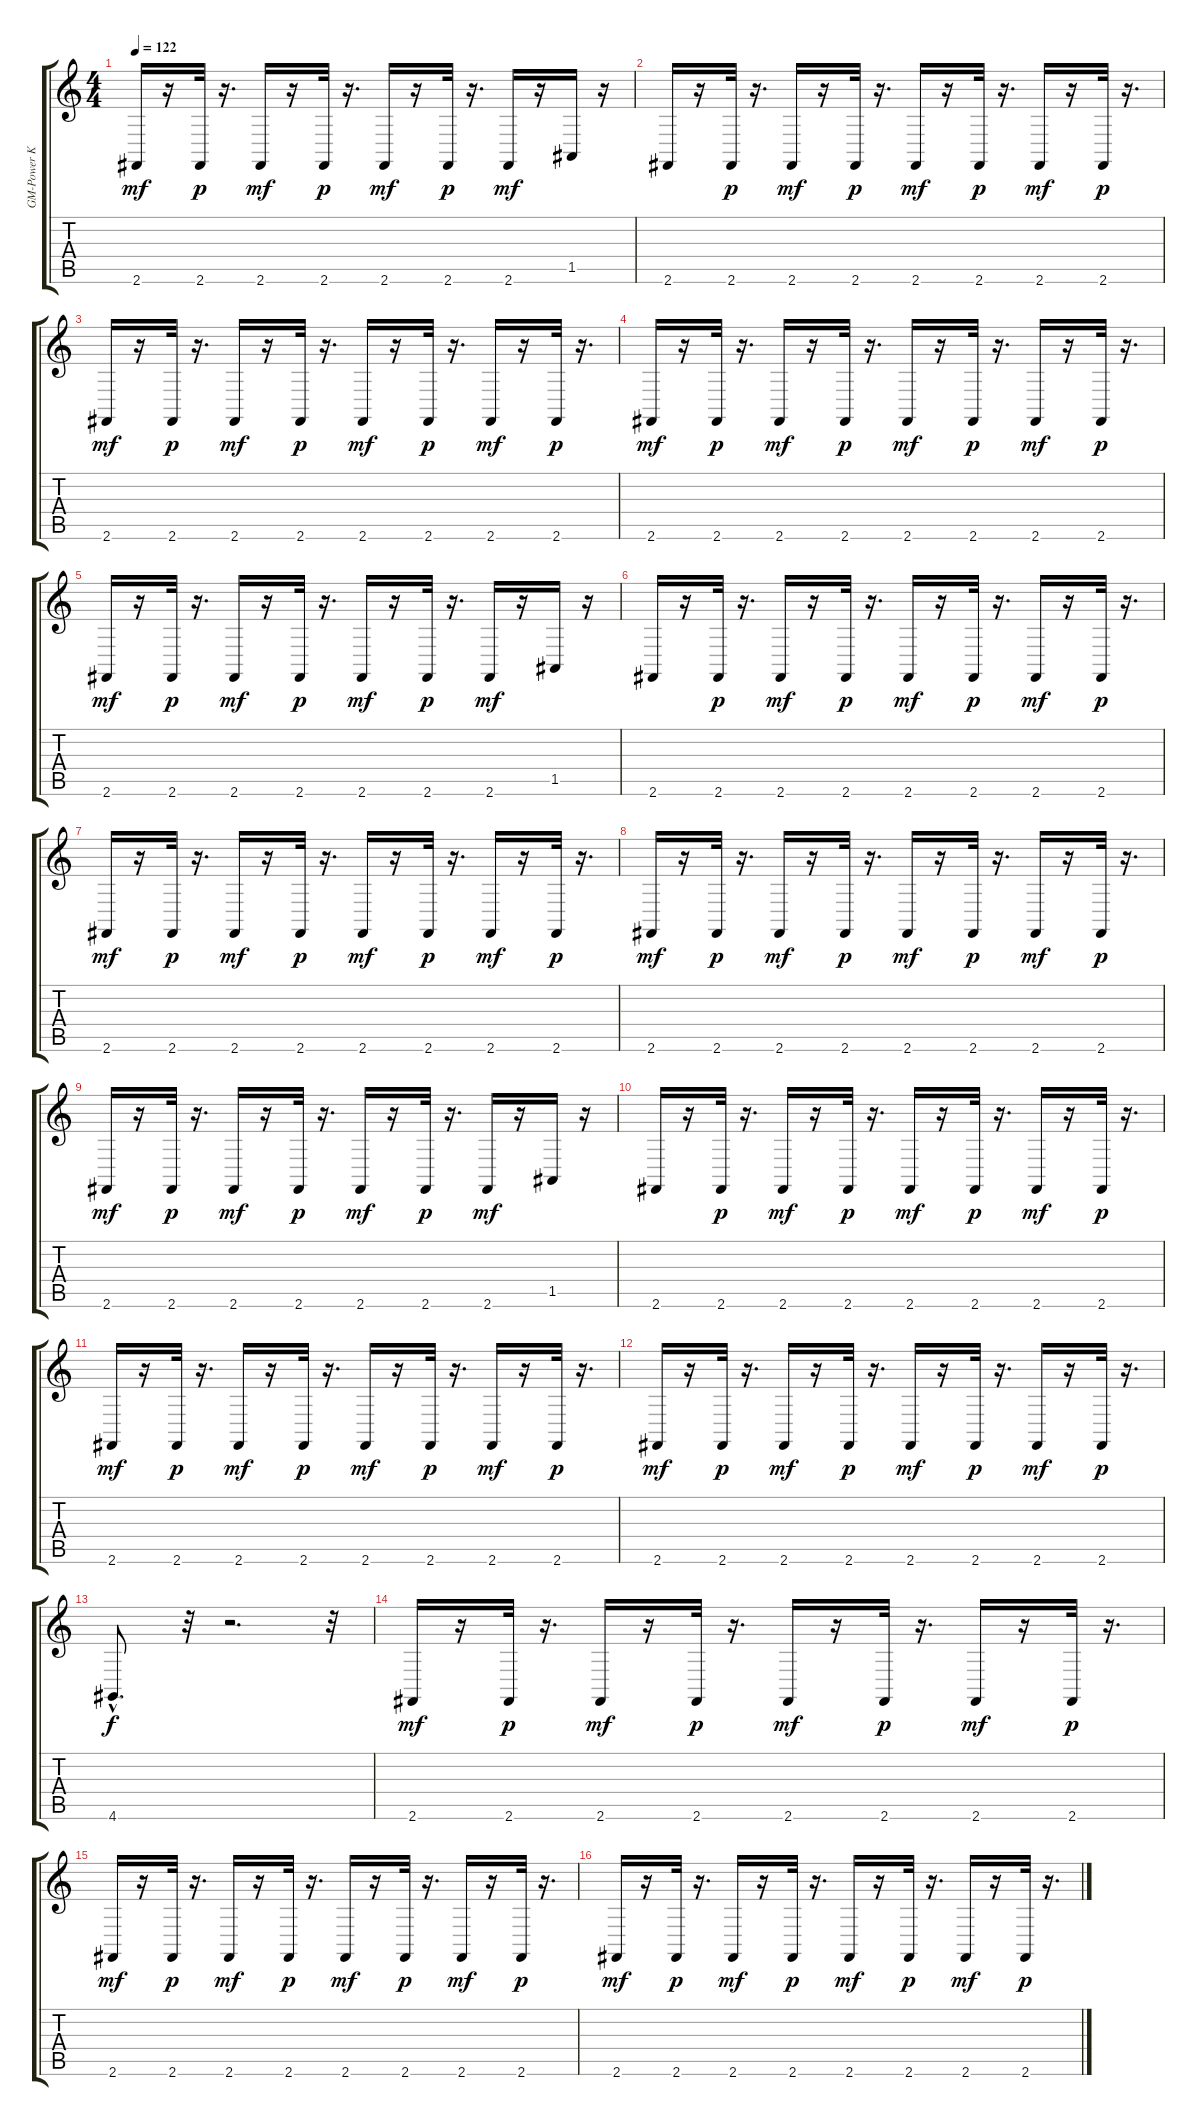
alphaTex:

\track ("GM-Power Kit" "GM-Power K") {instrument steeldrums}
\staff {score tabs}
\tuning (E4 B3 G3 D3 A2 E2) {hide}
\ts (4 4)
\tempo 122
\clef g2
\ks c
2.6.16{dy mf} r.16 2.6.32{dy p} r.16{d} 2.6.16{dy mf} r.16 2.6.32{dy p} r.16{d} 2.6.16{dy mf} r.16 2.6.32{dy p} r.16{d} 2.6.16{dy mf} r.16 1.5.16 r.16 |
2.6.16 r.16 2.6.32{dy p} r.16{d} 2.6.16{dy mf} r.16 2.6.32{dy p} r.16{d} 2.6.16{dy mf} r.16 2.6.32{dy p} r.16{d} 2.6.16{dy mf} r.16 2.6.32{dy p} r.16{d} |
2.6.16{dy mf} r.16 2.6.32{dy p} r.16{d} 2.6.16{dy mf} r.16 2.6.32{dy p} r.16{d} 2.6.16{dy mf} r.16 2.6.32{dy p} r.16{d} 2.6.16{dy mf} r.16 2.6.32{dy p} r.16{d} |
2.6.16{dy mf} r.16 2.6.32{dy p} r.16{d} 2.6.16{dy mf} r.16 2.6.32{dy p} r.16{d} 2.6.16{dy mf} r.16 2.6.32{dy p} r.16{d} 2.6.16{dy mf} r.16 2.6.32{dy p} r.16{d} |
2.6.16{dy mf} r.16 2.6.32{dy p} r.16{d} 2.6.16{dy mf} r.16 2.6.32{dy p} r.16{d} 2.6.16{dy mf} r.16 2.6.32{dy p} r.16{d} 2.6.16{dy mf} r.16 1.5.16 r.16 |
2.6.16 r.16 2.6.32{dy p} r.16{d} 2.6.16{dy mf} r.16 2.6.32{dy p} r.16{d} 2.6.16{dy mf} r.16 2.6.32{dy p} r.16{d} 2.6.16{dy mf} r.16 2.6.32{dy p} r.16{d} |
2.6.16{dy mf} r.16 2.6.32{dy p} r.16{d} 2.6.16{dy mf} r.16 2.6.32{dy p} r.16{d} 2.6.16{dy mf} r.16 2.6.32{dy p} r.16{d} 2.6.16{dy mf} r.16 2.6.32{dy p} r.16{d} |
2.6.16{dy mf} r.16 2.6.32{dy p} r.16{d} 2.6.16{dy mf} r.16 2.6.32{dy p} r.16{d} 2.6.16{dy mf} r.16 2.6.32{dy p} r.16{d} 2.6.16{dy mf} r.16 2.6.32{dy p} r.16{d} |
2.6.16{dy mf} r.16 2.6.32{dy p} r.16{d} 2.6.16{dy mf} r.16 2.6.32{dy p} r.16{d} 2.6.16{dy mf} r.16 2.6.32{dy p} r.16{d} 2.6.16{dy mf} r.16 1.5.16 r.16 |
2.6.16 r.16 2.6.32{dy p} r.16{d} 2.6.16{dy mf} r.16 2.6.32{dy p} r.16{d} 2.6.16{dy mf} r.16 2.6.32{dy p} r.16{d} 2.6.16{dy mf} r.16 2.6.32{dy p} r.16{d} |
2.6.16{dy mf} r.16 2.6.32{dy p} r.16{d} 2.6.16{dy mf} r.16 2.6.32{dy p} r.16{d} 2.6.16{dy mf} r.16 2.6.32{dy p} r.16{d} 2.6.16{dy mf} r.16 2.6.32{dy p} r.16{d} |
2.6.16{dy mf} r.16 2.6.32{dy p} r.16{d} 2.6.16{dy mf} r.16 2.6.32{dy p} r.16{d} 2.6.16{dy mf} r.16 2.6.32{dy p} r.16{d} 2.6.16{dy mf} r.16 2.6.32{dy p} r.16{d} |
4.6{hac}.8{d dy f} r.32 r.2{d} r.32 |
2.6.16{dy mf} r.16 2.6.32{dy p} r.16{d} 2.6.16{dy mf} r.16 2.6.32{dy p} r.16{d} 2.6.16{dy mf} r.16 2.6.32{dy p} r.16{d} 2.6.16{dy mf} r.16 2.6.32{dy p} r.16{d} |
2.6.16{dy mf} r.16 2.6.32{dy p} r.16{d} 2.6.16{dy mf} r.16 2.6.32{dy p} r.16{d} 2.6.16{dy mf} r.16 2.6.32{dy p} r.16{d} 2.6.16{dy mf} r.16 2.6.32{dy p} r.16{d} |
2.6.16{dy mf} r.16 2.6.32{dy p} r.16{d} 2.6.16{dy mf} r.16 2.6.32{dy p} r.16{d} 2.6.16{dy mf} r.16 2.6.32{dy p} r.16{d} 2.6.16{dy mf} r.16 2.6.32{dy p} r.16{d}
